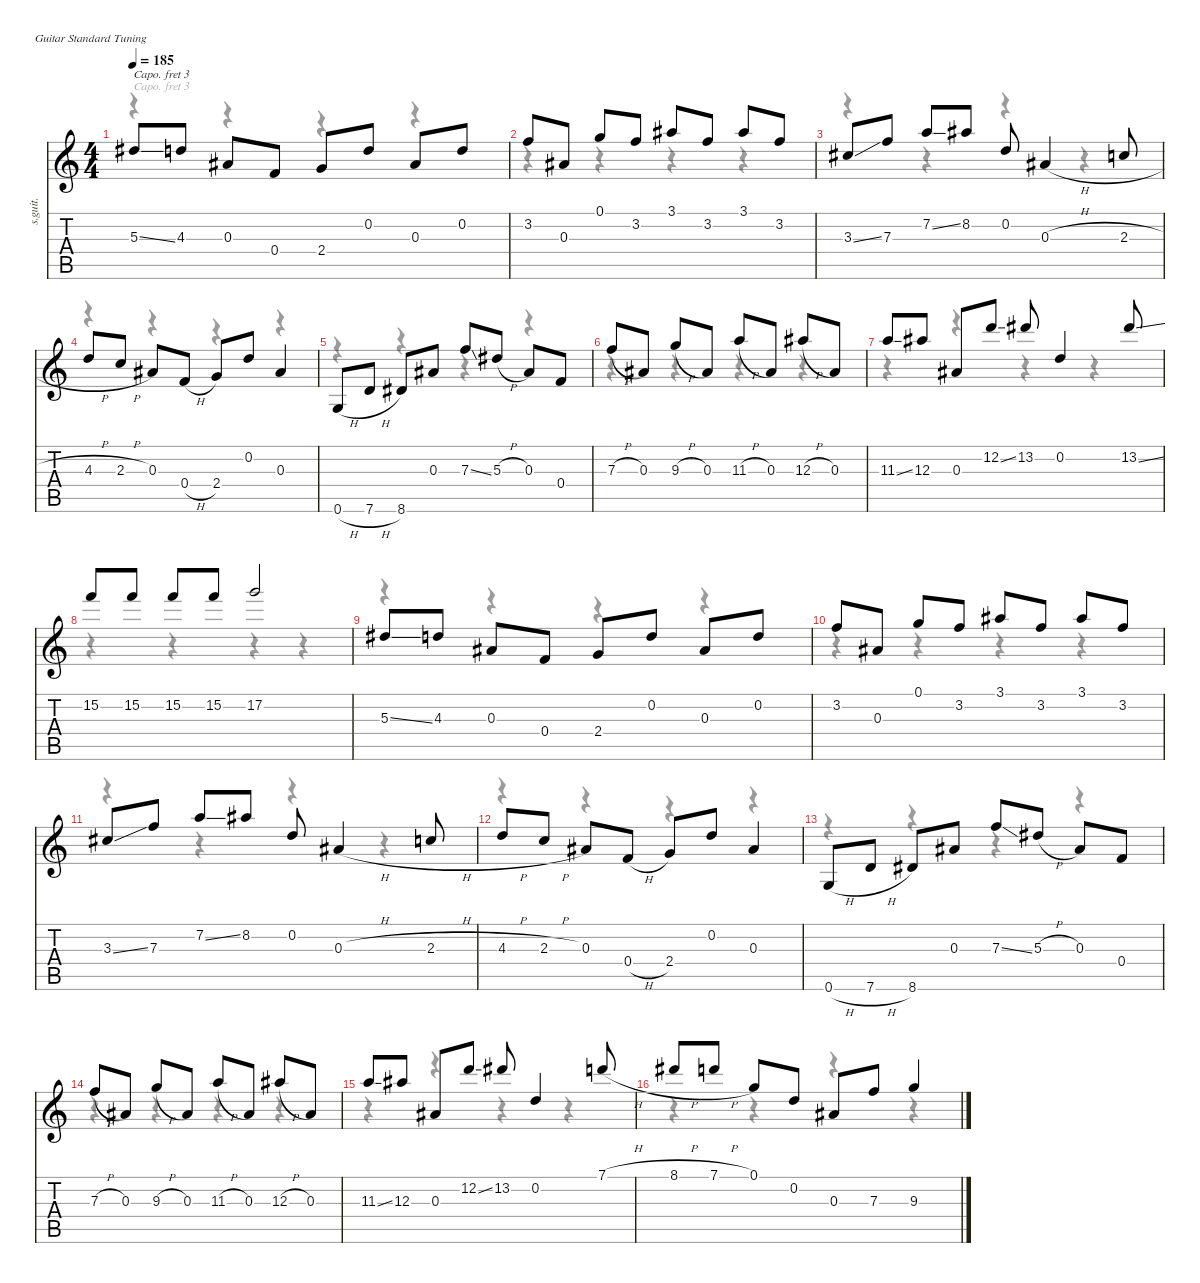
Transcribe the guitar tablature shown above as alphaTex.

\defaultSystemsLayout 4
\hideDynamics
\bracketExtendMode nobrackets
\otherSystemsTrackNameOrientation horizontal
\track ("Track 1" "s.guit.") {instrument acousticguitarsteel}
\staff {score tabs}
\capo 3
\tuning (E4 B3 G3 D3 A2 E2)
\voice
\ts (4 4)
\tempo 185
\clef g2
\ks c
5.3{ss acc #}.8{dy f beam Up} 4.3.8{beam Up} 0.3{acc #}.8{beam Up} 0.4.8{beam Up} 2.4.8{beam Up} 0.2.8{beam Up} 0.3{acc #}.8{beam Up} 0.2.8{beam Up} |
3.2.8{beam Up} 0.3{acc #}.8{beam Up} 0.1.8{beam Up} 3.2.8{beam Up} 3.1{acc #}.8{beam Up} 3.2.8{beam Up} 3.1{acc #}.8{beam Up} 3.2.8{beam Up} |
3.3{ss acc #}.8{beam Up} 7.3.8{beam Up} 7.2{ss}.8{beam Up} 8.2{acc #}.8{beam Up} 0.2.8{beam Up} 0.3{h acc #}.4{beam Up} 2.3{h}.8{beam Up} |
4.3{h}.8{beam Up} 2.3{h}.8{beam Up} 0.3{acc #}.8{beam Up} 0.4{h}.8{beam Up} 2.4.8{beam Up} 0.2.8{beam Up} 0.3{acc #}.4{beam Up} |
0.6{h}.8{beam Up} 7.6{h}.8{beam Up} 8.6{acc #}.8{beam Up} 0.3{acc #}.8{beam Up} 7.3{ss}.8{beam Up} 5.3{h acc #}.8{beam Up} 0.3{acc #}.8{beam Up} 0.4.8{beam Up} |
7.3{h}.8{beam Up} 0.3{acc #}.8{beam Up} 9.3{h}.8{beam Up} 0.3{acc #}.8{beam Up} 11.3{h}.8{beam Up} 0.3{acc #}.8{beam Up} 12.3{h acc #}.8{beam Up} 0.3{acc #}.8{beam Up} |
11.3{ss}.8{beam Up} 12.3{acc #}.8{beam Up} 0.3{acc #}.8{beam Up} 12.2{ss}.8{beam Up} 13.2{acc #}.8{beam Up} 0.2.4{beam Up} 13.2{ss acc #}.8{beam Up} |
15.2.8{beam Up} 15.2.8{beam Up} 15.2.8{beam Up} 15.2.8{beam Up} 17.2.2{beam Up} |
5.3{ss acc #}.8{beam Up} 4.3.8{beam Up} 0.3{acc #}.8{beam Up} 0.4.8{beam Up} 2.4.8{beam Up} 0.2.8{beam Up} 0.3{acc #}.8{beam Up} 0.2.8{beam Up} |
3.2.8{beam Up} 0.3{acc #}.8{beam Up} 0.1.8{beam Up} 3.2.8{beam Up} 3.1{acc #}.8{beam Up} 3.2.8{beam Up} 3.1{acc #}.8{beam Up} 3.2.8{beam Up} |
3.3{ss acc #}.8{beam Up} 7.3.8{beam Up} 7.2{ss}.8{beam Up} 8.2{acc #}.8{beam Up} 0.2.8{beam Up} 0.3{h acc #}.4{beam Up} 2.3{h}.8{beam Up} |
4.3{h}.8{beam Up} 2.3{h}.8{beam Up} 0.3{acc #}.8{beam Up} 0.4{h}.8{beam Up} 2.4.8{beam Up} 0.2.8{beam Up} 0.3{acc #}.4{beam Up} |
0.6{h}.8{beam Up} 7.6{h}.8{beam Up} 8.6{acc #}.8{beam Up} 0.3{acc #}.8{beam Up} 7.3{ss}.8{beam Up} 5.3{h acc #}.8{beam Up} 0.3{acc #}.8{beam Up} 0.4.8{beam Up} |
7.3{h}.8{beam Up} 0.3{acc #}.8{beam Up} 9.3{h}.8{beam Up} 0.3{acc #}.8{beam Up} 11.3{h}.8{beam Up} 0.3{acc #}.8{beam Up} 12.3{h acc #}.8{beam Up} 0.3{acc #}.8{beam Up} |
11.3{ss}.8{beam Up} 12.3{acc #}.8{beam Up} 0.3{acc #}.8{beam Up} 12.2{ss}.8{beam Up} 13.2{acc #}.8{beam Up} 0.2.4{beam Up} 7.1{h}.8{beam Up} |
8.1{h acc #}.8{beam Up} 7.1{h}.8{beam Up} 0.1.8{beam Up} 0.2.8{beam Up} 0.3{acc #}.8{beam Up} 7.3.8{beam Up} 9.3.4{beam Up}
\voice
\clef g2
\ottava regular
\simile none
\ks c
r.4{dy mf beam Down} r.4{beam Down} r.4{beam Down} r.4{beam Down} |
r.4{beam Down} r.4{beam Down} r.4{beam Down} r.4{beam Down} |
r.4{beam Down} r.4{beam Down} r.4{beam Down} r.4{beam Down} |
r.4{beam Down} r.4{beam Down} r.4{beam Down} r.4{beam Down} |
r.4{beam Down} r.4{beam Down} r.4{beam Down} r.4{beam Down} |
r.4{beam Down} r.4{beam Down} r.4{beam Down} r.4{beam Down} |
r.4{beam Down} r.4{beam Down} r.4{beam Down} r.4{beam Down} |
r.4{beam Down} r.4{beam Down} r.4{beam Down} r.4{beam Down} |
r.4{beam Down} r.4{beam Down} r.4{beam Down} r.4{beam Down} |
r.4{beam Down} r.4{beam Down} r.4{beam Down} r.4{beam Down} |
r.4{beam Down} r.4{beam Down} r.4{beam Down} r.4{beam Down} |
r.4{beam Down} r.4{beam Down} r.4{beam Down} r.4{beam Down} |
r.4{beam Down} r.4{beam Down} r.4{beam Down} r.4{beam Down} |
r.4{beam Down} r.4{beam Down} r.4{beam Down} r.4{beam Down} |
r.4{beam Down} r.4{beam Down} r.4{beam Down} r.4{beam Down} |
r.4{beam Down} r.4{beam Down} r.4{beam Down} r.4{beam Down}
